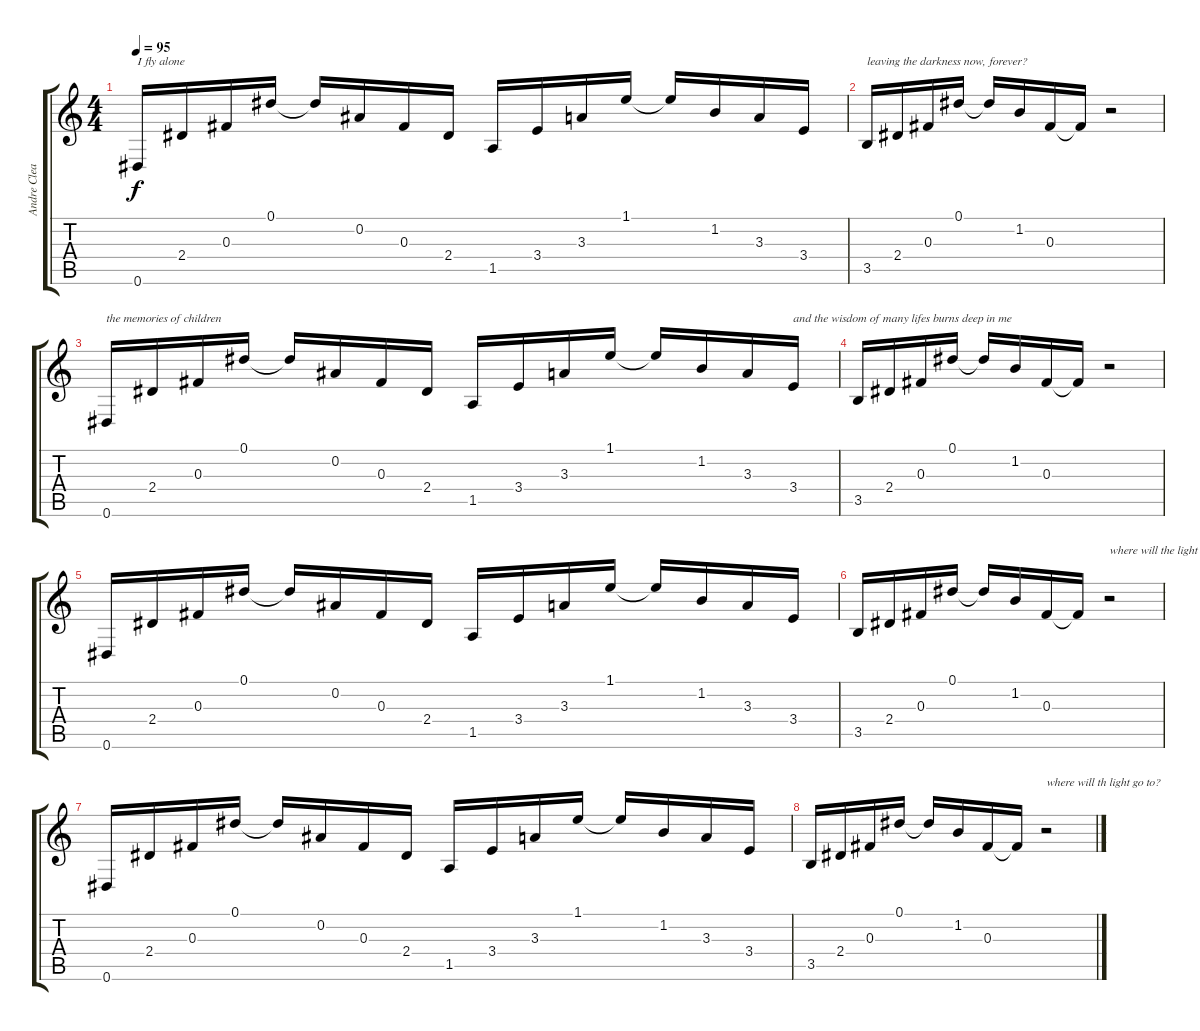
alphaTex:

\track ("Andre Clean" "Andre Clea") {instrument acousticguitarsteel}
\staff {score tabs}
\tuning (Eb4 Bb3 Gb3 Db3 Ab2 Eb2) {hide}
\ts (4 4)
\tempo 95
\clef g2
\ks c
0.6.16{txt "I fly alone" dy f} 2.4.16 0.3.16 0.1.16 0.1{t}.16 0.2.16 0.3.16 2.4.16 1.5.16 3.4.16 3.3.16 1.1.16 1.1{t}.16 1.2.16 3.3.16 3.4.16 |
3.5.16{txt "leaving the darkness now, forever?"} 2.4.16 0.3.16 0.1.16 0.1{t}.16 1.2.16 0.3.16 0.3{t}.16 r.2 |
0.6.16{txt "the memories of children"} 2.4.16 0.3.16 0.1.16 0.1{t}.16 0.2.16 0.3.16 2.4.16 1.5.16 3.4.16 3.3.16 1.1.16 1.1{t}.16 1.2.16 3.3.16 3.4.16{txt "and the wisdom of many lifes burns deep in me"} |
3.5.16 2.4.16 0.3.16 0.1.16 0.1{t}.16 1.2.16 0.3.16 0.3{t}.16 r.2 |
0.6.16 2.4.16 0.3.16 0.1.16 0.1{t}.16 0.2.16 0.3.16 2.4.16 1.5.16 3.4.16 3.3.16 1.1.16 1.1{t}.16 1.2.16 3.3.16 3.4.16 |
3.5.16 2.4.16 0.3.16 0.1.16 0.1{t}.16 1.2.16 0.3.16 0.3{t}.16 r.2{txt "where will the light go to?"} |
0.6.16 2.4.16 0.3.16 0.1.16 0.1{t}.16 0.2.16 0.3.16 2.4.16 1.5.16 3.4.16 3.3.16 1.1.16 1.1{t}.16 1.2.16 3.3.16 3.4.16 |
3.5.16 2.4.16 0.3.16 0.1.16 0.1{t}.16 1.2.16 0.3.16 0.3{t}.16 r.2{txt "where will th light go to?"}
